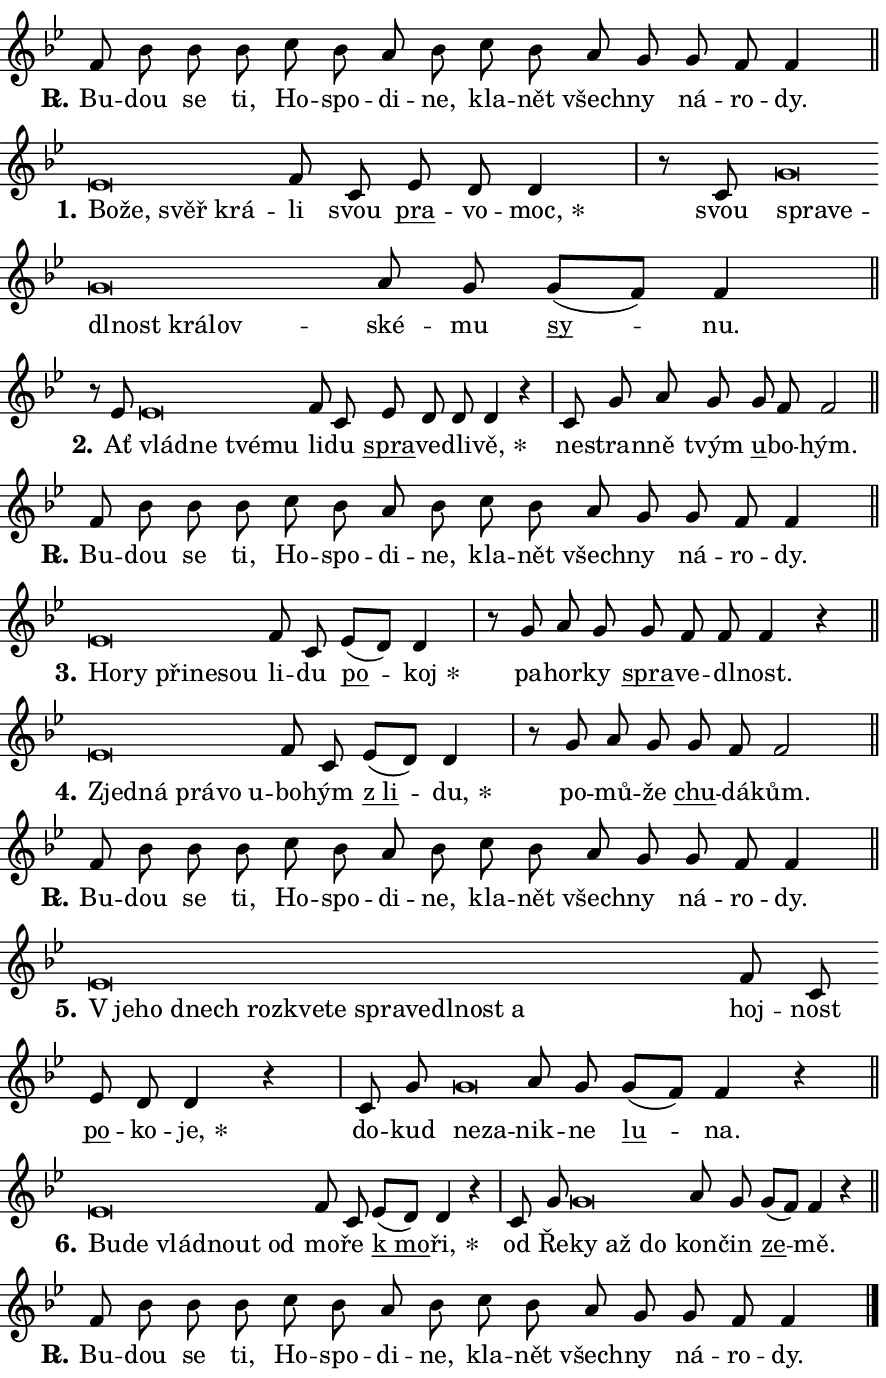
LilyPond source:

\version "2.24.0"
\header { tagline = "" }
\paper {
  indent = 0\cm
  top-margin = 0\cm
  right-margin = 0.13\cm % to fit lyric hyphens
  bottom-margin = 0\cm
  left-margin = 0\cm
  paper-width = 15\cm
  page-breaking = #ly:one-page-breaking
  system-system-spacing.basic-distance = #11
  score-system-spacing.basic-distance = #11
  ragged-last = ##f
}


%% Author: Thomas Morley
%% https://lists.gnu.org/archive/html/lilypond-user/2020-05/msg00002.html
#(define (line-position grob)
"Returns position of @var[grob} in current system:
   @code{'start}, if at first time-step
   @code{'end}, if at last time-step
   @code{'middle} otherwise
"
  (let* ((col (ly:item-get-column grob))
         (ln (ly:grob-object col 'left-neighbor))
         (rn (ly:grob-object col 'right-neighbor))
         (col-to-check-left (if (ly:grob? ln) ln col))
         (col-to-check-right (if (ly:grob? rn) rn col))
         (break-dir-left
           (and
             (ly:grob-property col-to-check-left 'non-musical #f)
             (ly:item-break-dir col-to-check-left)))
         (break-dir-right
           (and
             (ly:grob-property col-to-check-right 'non-musical #f)
             (ly:item-break-dir col-to-check-right))))
        (cond ((eqv? 1 break-dir-left) 'start)
              ((eqv? -1 break-dir-right) 'end)
              (else 'middle))))

#(define (tranparent-at-line-position vctor)
  (lambda (grob)
  "Relying on @code{line-position} select the relevant enry from @var{vctor}.
Used to determine transparency,"
    (case (line-position grob)
      ((end) (not (vector-ref vctor 0)))
      ((middle) (not (vector-ref vctor 1)))
      ((start) (not (vector-ref vctor 2))))))

noteHeadBreakVisibility =
#(define-music-function (break-visibility)(vector?)
"Makes @code{NoteHead}s transparent relying on @var{break-visibility}"
#{
  \override NoteHead.transparent =
    #(tranparent-at-line-position break-visibility)
#})

#(define delete-ledgers-for-transparent-note-heads
  (lambda (grob)
    "Reads whether a @code{NoteHead} is transparent.
If so this @code{NoteHead} is removed from @code{'note-heads} from
@var{grob}, which is supposed to be @code{LedgerLineSpanner}.
As a result ledgers are not printed for this @code{NoteHead}"
    (let* ((nhds-array (ly:grob-object grob 'note-heads))
           (nhds-list
             (if (ly:grob-array? nhds-array)
                 (ly:grob-array->list nhds-array)
                 '()))
           ;; Relies on the transparent-property being done before
           ;; Staff.LedgerLineSpanner.after-line-breaking is executed.
           ;; This is fragile ...
           (to-keep
             (remove
               (lambda (nhd)
                 (ly:grob-property nhd 'transparent #f))
               nhds-list)))
      ;; TODO find a better method to iterate over grob-arrays, similiar
      ;; to filter/remove etc for lists
      ;; For now rebuilt from scratch
      (set! (ly:grob-object grob 'note-heads)  '())
      (for-each
        (lambda (nhd)
          (ly:pointer-group-interface::add-grob grob 'note-heads nhd))
        to-keep))))

squashNotes = {
  \override NoteHead.X-extent = #'(-0.2 . 0.2)
  \override NoteHead.Y-extent = #'(-0.75 . 0)
  \override NoteHead.stencil =
    #(lambda (grob)
       (let ((pos (ly:grob-property grob 'staff-position)))
         (begin
           (if (< pos -7) (display "ERROR: Lower brevis then expected\n") (display ""))
           (if (<= pos -6) ly:text-interface::print ly:note-head::print))))
}
unSquashNotes = {
  \revert NoteHead.X-extent
  \revert NoteHead.Y-extent
  \revert NoteHead.stencil
}

hideNotes = \noteHeadBreakVisibility #begin-of-line-visible
unHideNotes = \noteHeadBreakVisibility #all-visible

% work-around for resetting accidentals
% https://lilypond.org/doc/v2.23/Documentation/notation/displaying-rhythms#unmetered-music
cadenzaMeasure = {
  \cadenzaOff
  \partial 1024 s1024
  \cadenzaOn
}

#(define-markup-command (accent layout props text) (markup?)
  "Underline accented syllable"
  (interpret-markup layout props
    #{\markup \override #'(offset . 4.3) \underline { #text }#}))

responsum = \markup \concat {
  "R" \hspace #-1.05 \path #0.1 #'((moveto 0 0.07) (lineto 0.9 0.8)) \hspace #0.05 "."
}

spaceSize = #0.6828661417322834 % exact space size for TeX Gyre Schola

\layout {
  \context {
    \Staff
    \remove "Time_signature_engraver"
    \override LedgerLineSpanner.after-line-breaking = #delete-ledgers-for-transparent-note-heads
  }
  \context {
    \Lyrics {
      \override LyricSpace.minimum-distance = \spaceSize
      \override LyricText.font-name = #"TeX Gyre Schola"
      \override LyricText.font-size = 1
      \override StanzaNumber.font-name = #"TeX Gyre Schola Bold"
      \override StanzaNumber.font-size = 1
    }
  }
  \context {
    \Score 
    \override NoteHead.text =
      #(lambda (grob) 
        (let ((pos (ly:grob-property grob 'staff-position)))
          #{\markup {
            \combine
              \halign #-0.55 \raise #(if (= pos -6) 0 0.5) \override #'(thickness . 2) \draw-line #'(3.2 . 0)
              \musicglyph "noteheads.sM1"
          }#}))
  }
}

% magnetic-lyrics.ily
%
%   written by
%     Jean Abou Samra <jean@abou-samra.fr>
%     Werner Lemberg <wl@gnu.org>
%
%   adapted by
%     Jiri Hon <jiri.hon@gmail.com>
%
% Version 2022-Apr-15

% https://www.mail-archive.com/lilypond-user@gnu.org/msg149350.html

#(define (Left_hyphen_pointer_engraver context)
   "Collect syllable-hyphen-syllable occurrences in lyrics and store
them in properties.  This engraver only looks to the left.  For
example, if the lyrics input is @code{foo -- bar}, it does the
following.

@itemize @bullet
@item
Set the @code{text} property of the @code{LyricHyphen} grob between
@q{foo} and @q{bar} to @code{foo}.

@item
Set the @code{left-hyphen} property of the @code{LyricText} grob with
text @q{foo} to the @code{LyricHyphen} grob between @q{foo} and
@q{bar}.
@end itemize

Use this auxiliary engraver in combination with the
@code{lyric-@/text::@/apply-@/magnetic-@/offset!} hook."
   (let ((hyphen #f)
         (text #f))
     (make-engraver
      (acknowledgers
       ((lyric-syllable-interface engraver grob source-engraver)
        (set! text grob)))
      (end-acknowledgers
       ((lyric-hyphen-interface engraver grob source-engraver)
        ;(when (not (grob::has-interface grob 'lyric-space-interface))
          (set! hyphen grob)));)
      ((stop-translation-timestep engraver)
       (when (and text hyphen)
         (ly:grob-set-object! text 'left-hyphen hyphen))
       (set! text #f)
       (set! hyphen #f)))))

#(define (lyric-text::apply-magnetic-offset! grob)
   "If the space between two syllables is less than the value in
property @code{LyricText@/.details@/.squash-threshold}, move the right
syllable to the left so that it gets concatenated with the left
syllable.

Use this function as a hook for
@code{LyricText@/.after-@/line-@/breaking} if the
@code{Left_@/hyphen_@/pointer_@/engraver} is active."
   (let ((hyphen (ly:grob-object grob 'left-hyphen #f)))
     (when hyphen
       (let ((left-text (ly:spanner-bound hyphen LEFT)))
         (when (grob::has-interface left-text 'lyric-syllable-interface)
           (let* ((common (ly:grob-common-refpoint grob left-text X))
                  (this-x-ext (ly:grob-extent grob common X))
                  (left-x-ext
                   (begin
                     ;; Trigger magnetism for left-text.
                     (ly:grob-property left-text 'after-line-breaking)
                     (ly:grob-extent left-text common X)))
                  ;; `delta` is the gap width between two syllables.
                  (delta (- (interval-start this-x-ext)
                            (interval-end left-x-ext)))
                  (details (ly:grob-property grob 'details))
                  (threshold (assoc-get 'squash-threshold details 0.2)))
             (when (< delta threshold)
               (let* (;; We have to manipulate the input text so that
                      ;; ligatures crossing syllable boundaries are not
                      ;; disabled.  For languages based on the Latin
                      ;; script this is essentially a beautification.
                      ;; However, for non-Western scripts it can be a
                      ;; necessity.
                      (lt (ly:grob-property left-text 'text))
                      (rt (ly:grob-property grob 'text))
                      (is-space (grob::has-interface hyphen 'lyric-space-interface))
                      (space (if is-space " " ""))
                      (extra-delta (if is-space spaceSize 0))
                      ;; Append new syllable.
                      (ltrt-space (if (and (string? lt) (string? rt))
                                (string-append lt space rt)
                                (make-concat-markup (list lt space rt))))
                      ;; Right-align `ltrt` to the right side.
                      (ltrt-space-markup (grob-interpret-markup
                               grob
                               (make-translate-markup
                                (cons (interval-length this-x-ext) 0)
                                (make-right-align-markup ltrt-space)))))
                 (begin
                   ;; Don't print `left-text`.
                   (ly:grob-set-property! left-text 'stencil #f)
                   ;; Set text and stencil (which holds all collected
                   ;; syllables so far) and shift it to the left.
                   (ly:grob-set-property! grob 'text ltrt-space)
                   (ly:grob-set-property! grob 'stencil ltrt-space-markup)
                   (ly:grob-translate-axis! grob (- (- delta extra-delta)) X))))))))))


#(define (lyric-hyphen::displace-bounds-first grob)
   ;; Make very sure this callback isn't triggered too early.
   (let ((left (ly:spanner-bound grob LEFT))
         (right (ly:spanner-bound grob RIGHT)))
     (ly:grob-property left 'after-line-breaking)
     (ly:grob-property right 'after-line-breaking)
     (ly:lyric-hyphen::print grob)))

squashThreshold = #0.4

\layout {
  \context {
    \Lyrics
    \consists #Left_hyphen_pointer_engraver
    \override LyricText.after-line-breaking =
      #lyric-text::apply-magnetic-offset!
    \override LyricHyphen.stencil = #lyric-hyphen::displace-bounds-first
    \override LyricText.details.squash-threshold = \squashThreshold
    \override LyricHyphen.minimum-distance = 0
    \override LyricHyphen.minimum-length = \squashThreshold
  }
}

squashText = \override LyricText.details.squash-threshold = 9999
unSquashText = \override LyricText.details.squash-threshold = \squashThreshold

leftText = \override LyricText.self-alignment-X = #LEFT
unLeftText = \revert LyricText.self-alignment-X

starOffset = #(lambda (grob) 
                (let ((x_offset (ly:self-alignment-interface::aligned-on-x-parent grob)))
                  (if (= x_offset 0) 0 (+ x_offset 1.2))))

star = #(define-music-function (syllable)(string?)
"Append star separator at the end of a syllable"
#{
  \once \override LyricText.X-offset = #starOffset
  \lyricmode { \markup {
    #syllable
    \override #'((font-name . "TeX Gyre Schola Bold")) \hspace #0.2 \lower #0.65 \larger "*"
  } }
#})

starAccent = #(define-music-function (syllable)(string?)
"Append star separator at the end of a syllable and make accent"
#{
  \once \override LyricText.X-offset = #starOffset
  \lyricmode { \markup {
    \accent #syllable
    \override #'((font-name . "TeX Gyre Schola Bold")) \hspace #0.2 \lower #0.65 \larger "*"
  } }
#})

breath = #(define-music-function (syllable)(string?)
"Append breathing indicator at the end of a syllable"
#{
  \lyricmode { \markup { #syllable "+" } }
#})

optionalBreath = #(define-music-function (syllable)(string?)
"Append optional breathing indicator at the end of a syllable"
#{
  \lyricmode { \markup { #syllable "(+)" } }
#})


\score {
    <<
        \new Voice = "melody" { \cadenzaOn \key bes \major \relative { f'8 bes bes bes \bar "" c bes a bes \bar "" c bes a g \bar "" g f f4 \cadenzaMeasure \bar "||" \break } }
        \new Lyrics \lyricsto "melody" { \lyricmode { \set stanza = \responsum
Bu -- dou se ti, Ho -- spo -- di -- ne, kla -- nět všech -- ny ná -- ro -- dy. } }
    >>
    \layout {}
}

\score {
    <<
        \new Voice = "melody" { \cadenzaOn \key bes \major \relative { \squashNotes es'\breve*1/16 \hideNotes \breve*1/16 \bar "" \breve*1/16 \breve*1/16 \bar "" \unHideNotes \unSquashNotes f8 c \bar "" es d d4 \cadenzaMeasure \bar "|" r8 c \squashNotes g'\breve*1/16 \hideNotes \breve*1/16 \bar "" \breve*1/16 \bar "" \breve*1/16 \bar "" \breve*1/16 \breve*1/16 \bar "" \unHideNotes \unSquashNotes a8 g \bar "" g[( f)] f4 \cadenzaMeasure \bar "||" \break } }
        \new Lyrics \lyricsto "melody" { \lyricmode { \set stanza = "1."
\leftText Bo -- \squashText že, svěř krá -- \unLeftText \unSquashText li svou \markup \accent pra -- vo -- \star moc, svou \leftText spra -- \squashText ve -- dl -- nost krá -- lov -- \unLeftText \unSquashText ské -- mu \markup \accent sy -- nu. } }
    >>
    \layout {}
}

\score {
    <<
        \new Voice = "melody" { \cadenzaOn \key bes \major \relative { r8 es'8 \squashNotes es\breve*1/16 \hideNotes \breve*1/16 \bar "" \breve*1/16 \breve*1/16 \bar "" \unHideNotes \unSquashNotes f8 c \bar "" es d d d4 r \cadenzaMeasure \bar "|" c8 g' a g \bar "" g f f2 \cadenzaMeasure \bar "||" \break } }
        \new Lyrics \lyricsto "melody" { \lyricmode { \set stanza = "2."
Ať \leftText vlád -- \squashText ne tvé -- mu \unLeftText \unSquashText li -- du \markup \accent spra -- ve -- dli -- \star vě, ne -- stran -- ně tvým \markup \accent u -- bo -- hým. } }
    >>
    \layout {}
}

\score {
    <<
        \new Voice = "melody" { \cadenzaOn \key bes \major \relative { f'8 bes bes bes \bar "" c bes a bes \bar "" c bes a g \bar "" g f f4 \cadenzaMeasure \bar "||" \break } }
        \new Lyrics \lyricsto "melody" { \lyricmode { \set stanza = \responsum
Bu -- dou se ti, Ho -- spo -- di -- ne, kla -- nět všech -- ny ná -- ro -- dy. } }
    >>
    \layout {}
}

\score {
    <<
        \new Voice = "melody" { \cadenzaOn \key bes \major \relative { \squashNotes es'\breve*1/16 \hideNotes \breve*1/16 \bar "" \breve*1/16 \bar "" \breve*1/16 \breve*1/16 \bar "" \unHideNotes \unSquashNotes f8 c \bar "" es[( d)] d4 \cadenzaMeasure \bar "|" r8 g a g \bar "" g f f f4 r \cadenzaMeasure \bar "||" \break } }
        \new Lyrics \lyricsto "melody" { \lyricmode { \set stanza = "3."
\leftText Ho -- \squashText ry při -- ne -- sou \unLeftText \unSquashText li -- du \markup \accent po -- \star koj pa -- hor -- ky \markup \accent spra -- ve -- dl -- nost. } }
    >>
    \layout {}
}

\score {
    <<
        \new Voice = "melody" { \cadenzaOn \key bes \major \relative { \squashNotes es'\breve*1/16 \hideNotes \breve*1/16 \bar "" \breve*1/16 \bar "" \breve*1/16 \breve*1/16 \bar "" \unHideNotes \unSquashNotes f8 c \bar "" es[( d)] d4 \cadenzaMeasure \bar "|" r8 g a g \bar "" g f f2 \cadenzaMeasure \bar "||" \break } }
        \new Lyrics \lyricsto "melody" { \lyricmode { \set stanza = "4."
\leftText Zjed -- \squashText ná prá -- vo u -- \unLeftText \unSquashText bo -- hým \markup \accent "z li" -- \star du, po -- mů -- že \markup \accent chu -- dá -- kům. } }
    >>
    \layout {}
}

\score {
    <<
        \new Voice = "melody" { \cadenzaOn \key bes \major \relative { f'8 bes bes bes \bar "" c bes a bes \bar "" c bes a g \bar "" g f f4 \cadenzaMeasure \bar "||" \break } }
        \new Lyrics \lyricsto "melody" { \lyricmode { \set stanza = \responsum
Bu -- dou se ti, Ho -- spo -- di -- ne, kla -- nět všech -- ny ná -- ro -- dy. } }
    >>
    \layout {}
}

\score {
    <<
        \new Voice = "melody" { \cadenzaOn \key bes \major \relative { \squashNotes es'\breve*1/16 \hideNotes \breve*1/16 \bar "" \breve*1/16 \bar "" \breve*1/16 \bar "" \breve*1/16 \bar "" \breve*1/16 \bar "" \breve*1/16 \bar "" \breve*1/16 \bar "" \breve*1/16 \bar "" \breve*1/16 \breve*1/16 \bar "" \unHideNotes \unSquashNotes f8 c \bar "" es d d4 r \cadenzaMeasure \bar "|" c8 g' \bar "" \squashNotes g\breve*1/16 \hideNotes \breve*1/16 \bar "" \unHideNotes \unSquashNotes a8 g \bar "" g[( f)] f4 r \cadenzaMeasure \bar "||" \break } }
        \new Lyrics \lyricsto "melody" { \lyricmode { \set stanza = "5."
\leftText "V je" -- \squashText ho dnech roz -- kve -- te spra -- ve -- dl -- nost a \unLeftText \unSquashText hoj -- nost \markup \accent po -- ko -- \star je, do -- kud \leftText ne -- \squashText za -- \unLeftText \unSquashText nik -- ne \markup \accent lu -- na. } }
    >>
    \layout {}
}

\score {
    <<
        \new Voice = "melody" { \cadenzaOn \key bes \major \relative { \squashNotes es'\breve*1/16 \hideNotes \breve*1/16 \bar "" \breve*1/16 \bar "" \breve*1/16 \breve*1/16 \bar "" \unHideNotes \unSquashNotes f8 c \bar "" es[( d)] d4 r \cadenzaMeasure \bar "|" c8 g' \bar "" \squashNotes g\breve*1/16 \hideNotes \breve*1/16 \breve*1/16 \bar "" \unHideNotes \unSquashNotes a8 g \bar "" g[( f)] f4 r \cadenzaMeasure \bar "||" \break } }
        \new Lyrics \lyricsto "melody" { \lyricmode { \set stanza = "6."
\leftText Bu -- \squashText de vlád -- nout od \unLeftText \unSquashText mo -- ře \markup \accent "k mo" -- \star ři, od Ře -- \leftText ky \squashText až do \unLeftText \unSquashText kon -- čin \markup \accent ze -- mě. } }
    >>
    \layout {}
}

\score {
    <<
        \new Voice = "melody" { \cadenzaOn \key bes \major \relative { f'8 bes bes bes \bar "" c bes a bes \bar "" c bes a g \bar "" g f f4 \cadenzaMeasure \bar "||" \break } \bar "|." }
        \new Lyrics \lyricsto "melody" { \lyricmode { \set stanza = \responsum
Bu -- dou se ti, Ho -- spo -- di -- ne, kla -- nět všech -- ny ná -- ro -- dy. } }
    >>
    \layout {}
}
